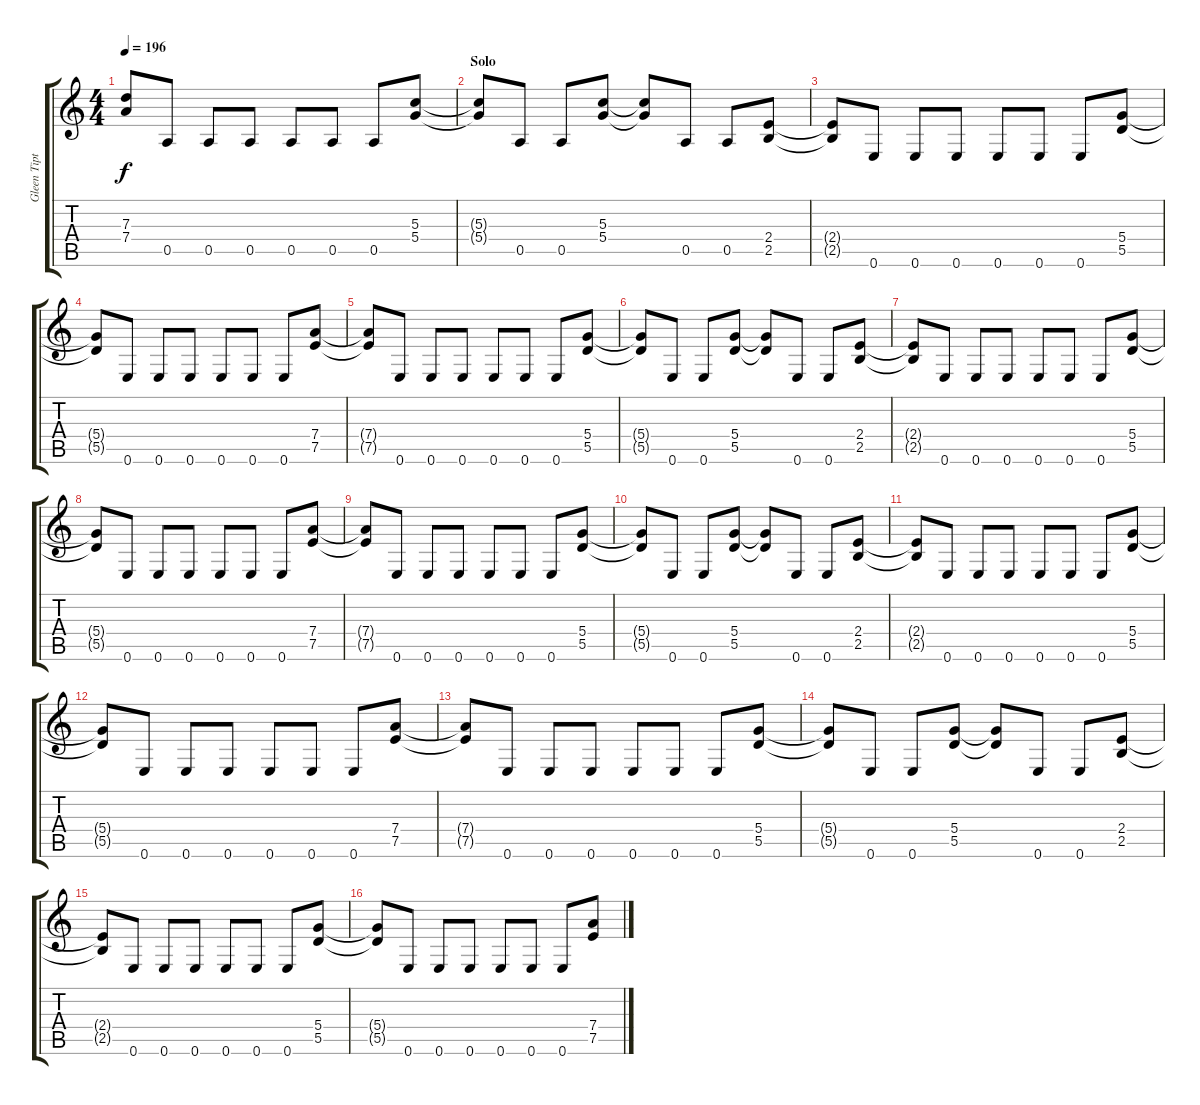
\track ("Gleen Tipton" "Gleen Tipt") {instrument overdrivenguitar}
\staff {score tabs}
\tuning (E4 B3 G3 D3 A2 E2) {hide}
\ts (4 4)
\tempo 196
\clef g2
\ks c
(7.3{t} 7.4{t}).8{dy f} 0.5.8 0.5.8 0.5.8 0.5.8 0.5.8 0.5.8 (5.3 5.4).8 |
\section ("" "Solo")
(5.3{t} 5.4{t}).8 0.5.8 0.5.8 (5.3 5.4).8 (5.3{t} 5.4{t}).8 0.5.8 0.5.8 (2.4 2.5).8 |
(2.4{t} 2.5{t}).8 0.6.8 0.6.8 0.6.8 0.6.8 0.6.8 0.6.8 (5.4 5.5).8 |
(5.4{t} 5.5{t}).8 0.6.8 0.6.8 0.6.8 0.6.8 0.6.8 0.6.8 (7.4 7.5).8 |
(7.4{t} 7.5{t}).8 0.6.8 0.6.8 0.6.8 0.6.8 0.6.8 0.6.8 (5.4 5.5).8 |
(5.4{t} 5.5{t}).8 0.6.8 0.6.8 (5.4 5.5).8 (5.4{t} 5.5{t}).8 0.6.8 0.6.8 (2.4 2.5).8 |
(2.4{t} 2.5{t}).8 0.6.8 0.6.8 0.6.8 0.6.8 0.6.8 0.6.8 (5.4 5.5).8 |
(5.4{t} 5.5{t}).8 0.6.8 0.6.8 0.6.8 0.6.8 0.6.8 0.6.8 (7.4 7.5).8 |
(7.4{t} 7.5{t}).8 0.6.8 0.6.8 0.6.8 0.6.8 0.6.8 0.6.8 (5.4 5.5).8 |
(5.4{t} 5.5{t}).8 0.6.8 0.6.8 (5.4 5.5).8 (5.4{t} 5.5{t}).8 0.6.8 0.6.8 (2.4 2.5).8 |
(2.4{t} 2.5{t}).8 0.6.8 0.6.8 0.6.8 0.6.8 0.6.8 0.6.8 (5.4 5.5).8 |
(5.4{t} 5.5{t}).8 0.6.8 0.6.8 0.6.8 0.6.8 0.6.8 0.6.8 (7.4 7.5).8 |
(7.4{t} 7.5{t}).8 0.6.8 0.6.8 0.6.8 0.6.8 0.6.8 0.6.8 (5.4 5.5).8 |
(5.4{t} 5.5{t}).8 0.6.8 0.6.8 (5.4 5.5).8 (5.4{t} 5.5{t}).8 0.6.8 0.6.8 (2.4 2.5).8 |
(2.4{t} 2.5{t}).8 0.6.8 0.6.8 0.6.8 0.6.8 0.6.8 0.6.8 (5.4 5.5).8 |
(5.4{t} 5.5{t}).8 0.6.8 0.6.8 0.6.8 0.6.8 0.6.8 0.6.8 (7.4 7.5).8
